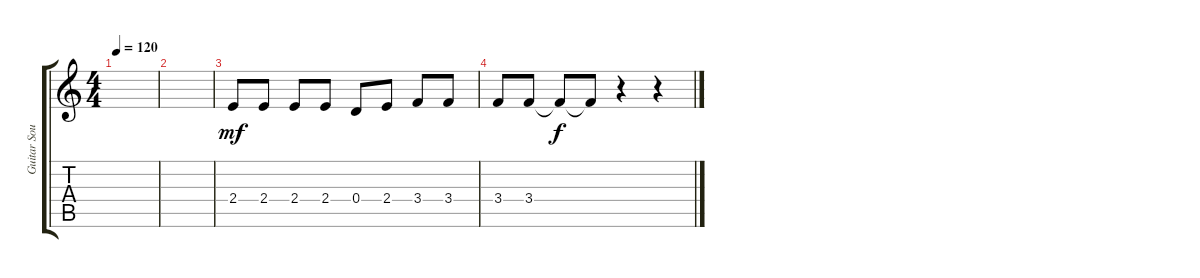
\track ("Guitar Sounding Instrument" "Guitar Sou") {instrument acousticguitarnylon}
\staff {score tabs}
\tuning (E4 B3 G3 D3 A2 E2) {hide}
\ts (4 4)
\tempo 120
\clef g2
\ks c
|
|
2.4.8{dy mf} 2.4.8 2.4.8 2.4.8 0.4.8 2.4.8 3.4.8 3.4.8 |
3.4.8 3.4.8 3.4{t}.8{dy f} 3.4{t}.8 r.4 r.4
